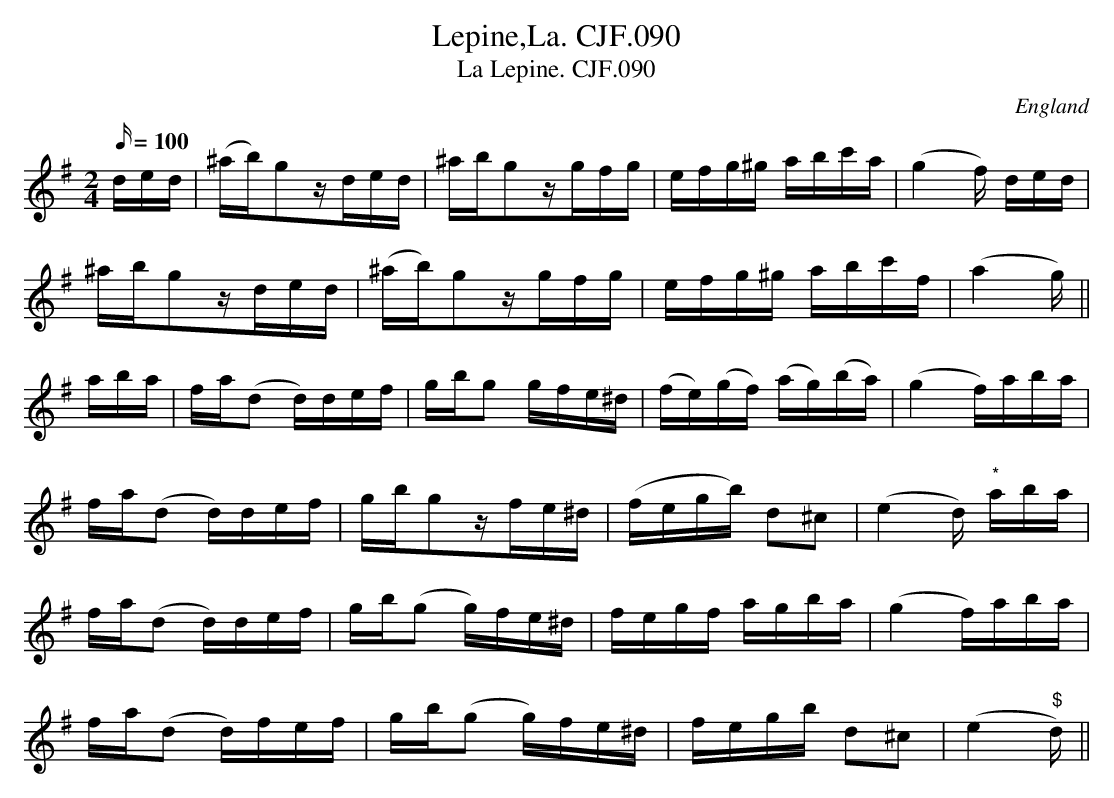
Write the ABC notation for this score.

X:1
T:Lepine,La. CJF.090
T:La Lepine. CJF.090
M:2/4
L:1/16
Q:100
O:England
K:G
ded|(^ab)g2zded|^abg2zgfg|efg^g abc'a|\
(g4 f) ded|!^abg2zded|(^ab)g2zgfg|efg^g abc'f|
(a4 g)h||!aba|fa(d2 d)def|gbg2 gfe^d|(fe)(gf) (ag)(ba)|\
(g4 f)aba|!fa(d2 d)def|gbg2zfe^d|(fegb) d2^c2|
(e4 d) "*"aba|!fa(d2 d)def|gb(g2 g)fe^d|fegf agba|\
(g4 f)aba|!fa(d2 d)fef|gb(g2 g)fe^d|fegb d2^c2|(e4"$"d)||
